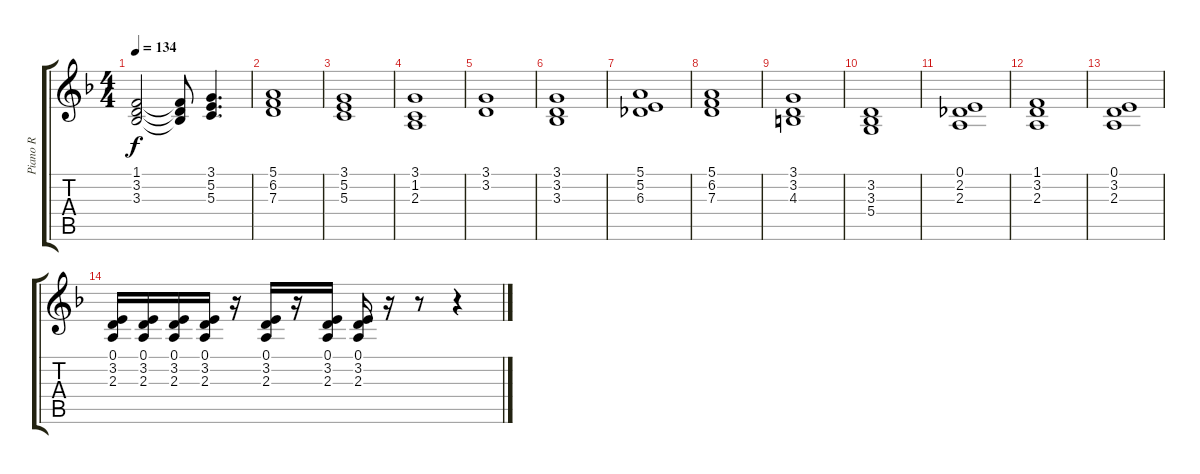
\track ("Piano R" "Piano R") {instrument brightacousticpiano}
\staff {score tabs}
\tuning (E4 B3 G3 D3 A2 E2) {hide}
\ts (4 4)
\tempo 134
\clef g2
\ks f
(1.1 3.2 3.3).2{dy f} (1.1{t} 3.2{t} 3.3{t}).8 (3.1 5.2 5.3).4{d} |
(5.1 6.2 7.3).1 |
(3.1 5.2 5.3).1 |
(3.1 1.2 2.3).1 |
(3.1 3.2).1 |
(3.1 3.2 3.3).1 |
(5.1 5.2 6.3).1 |
(5.1 6.2 7.3).1 |
(3.1 3.2 4.3).1 |
(3.2 3.3 5.4).1 |
(0.1 2.2 2.3).1 |
(1.1 3.2 2.3).1 |
(0.1 3.2 2.3).1 |
(0.1 3.2 2.3).16 (0.1 3.2 2.3).16 (0.1 3.2 2.3).16 (0.1 3.2 2.3).16 r.16 (0.1 3.2 2.3).16 r.16 (0.1 3.2 2.3).16 (0.1 3.2 2.3).16 r.16 r.8 r.4
